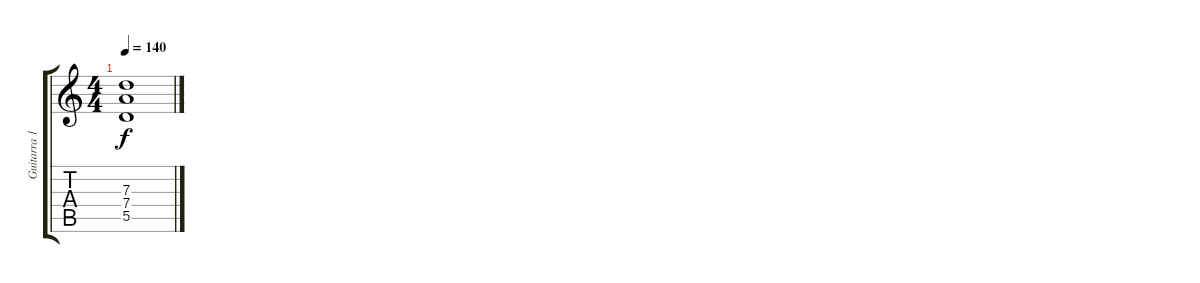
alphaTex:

\track ("Guitarra 1" "Guitarra 1") {instrument overdrivenguitar}
\staff {score tabs}
\tuning (E4 B3 G3 D3 A2 E2) {hide}
\ts (4 4)
\tempo 140
\clef g2
\ks c
(7.3 7.4 5.5).1{dy f}
